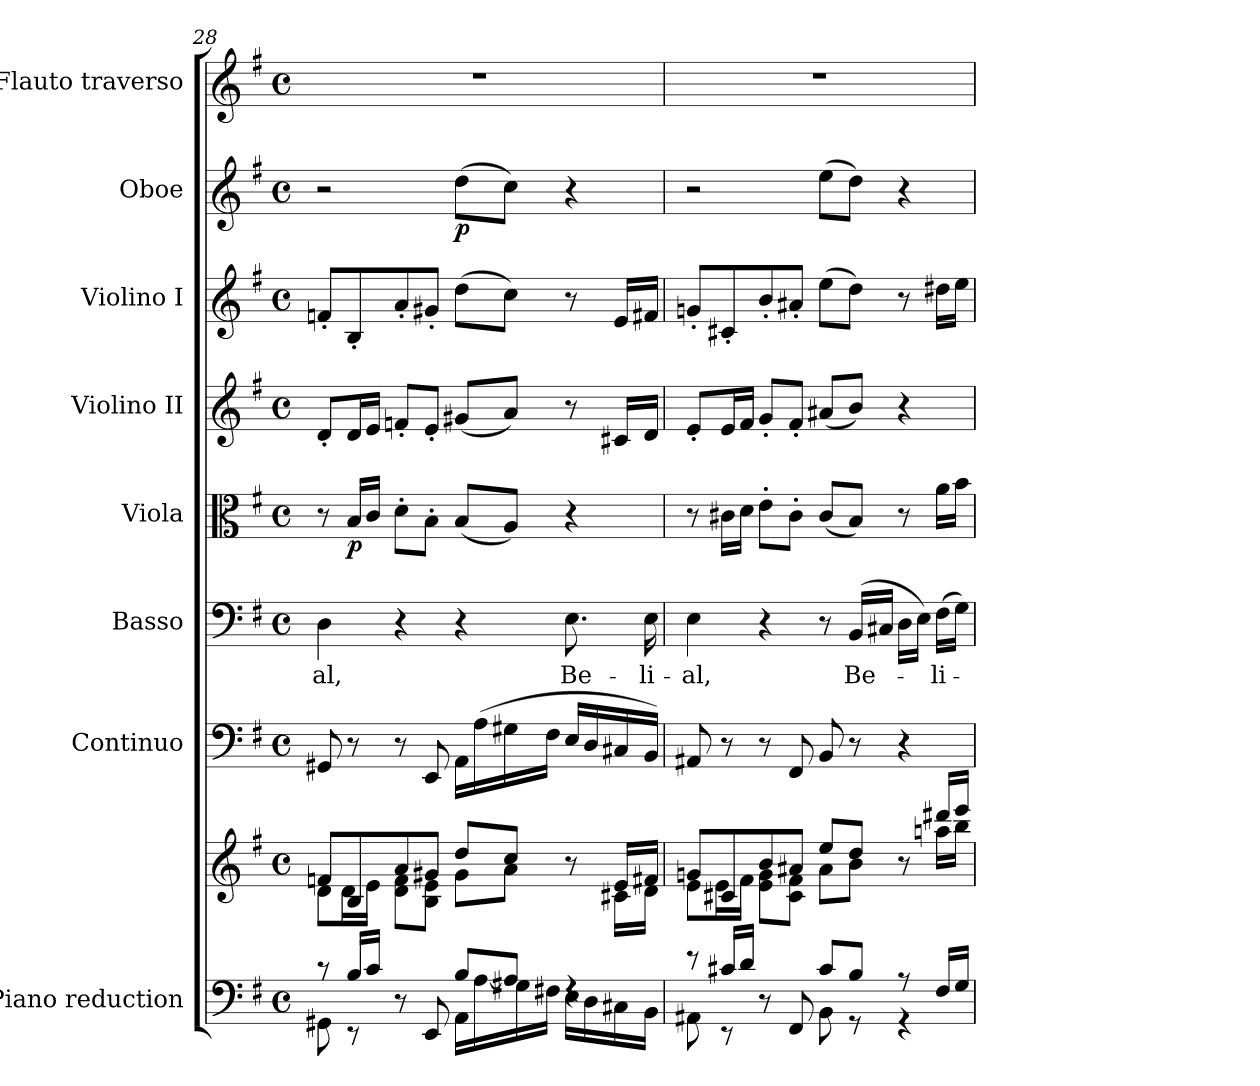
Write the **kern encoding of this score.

**kern	**kern	**kern	**kern	**text	**kern	**dynam	**kern	**kern	**kern	**dynam	**kern
*part8	*part8	*part7	*part6	*part6	*part5	*part5	*part4	*part3	*part2	*part2	*part1
*staff9	*staff8	*staff7	*staff6	*staff6	*staff5	*staff5	*staff4	*staff3	*staff2	*staff2	*staff1
*I"Piano reduction	*	*I"Continuo	*I"Basso	*	*I"Viola	*	*I"Violino II	*I"Violino I	*I"Oboe	*	*I"Flauto traverso
*I'Pno	*	*	*	*	*I'Vla	*	*I'Vln	*I'Vln	*I'Ob	*	*I'Fl
*clefF4	*clefG2	*clefF4	*clefF4	*	*clefC3	*	*clefG2	*clefG2	*clefG2	*	*clefG2
*k[f#]	*k[f#]	*k[f#]	*k[f#]	*	*k[f#]	*	*k[f#]	*k[f#]	*k[f#]	*	*k[f#]
*M4/4	*M4/4	*M4/4	*M4/4	*	*M4/4	*	*M4/4	*M4/4	*M4/4	*	*M4/4
*met(c)	*met(c)	*met(c)	*met(c)	*	*met(c)	*	*met(c)	*met(c)	*met(c)	*	*met(c)
=28	=28	=28	=28	=28	=28	=28	=28	=28	=28	=28	=28
*^	*^	*	*	*	*	*	*	*	*	*	*
!	!	!	!	!	!	!LO:LY:b	!	!	!	!	!	!	!
8r	8GG#X\	8fn/L	8d\L	8GG#X/	4D\	-al,	8r	.	8d'/L	8fn'/L	2r	.	1r
!	!	!	!	!	!	!	!	!LO:DY:b	!	!	!	!	!
16B/LL	8r	8B/	16d\L	8r	.	.	16B/LL	p	16d/L	8B'/	.	.	.
16c/JJ	.	.	16e\JJ	.	.	.	16c/JJ	.	16e/JJ	.	.	.	.
8ryy	8r	8a/	8d\ 8f\L	8r	4r	.	8d'\L	.	8fn'/L	8a'/	.	.	.
8EE/	8ryy	8g#X/J	8B\ 8e\J	8EE/	.	.	8B'\J	.	8e'/J	8g#X'/J	.	.	.
!	!	!	!	!	!	!	!	!	!	!	!	!LO:DY:b	!
8B/L	16AA\LL	8dd/L	8g#\L	16AA\LL	4r	.	(<8B/L	.	(<8g#X/L	(>8dd\L	(>8dd\L	p	.
.	[16A\	.	.	(>16A\	.	.	.	.	.	.	.	.	.
8A/J]	16G#X\	8cc/J	8a\J	16G#X\	.	.	8A/J)	.	8a/J)	8cc\J)	8cc\J)	.	.
.	16F#X\JJ	.	.	16F#\JJ	.	.	.	.	.	.	.	.	.
!	!	!	!	!	!	!LO:LY:b	!	!	!	!	!	!	!
4rF	16E\LL	8r	8ryy	16E/LL	8.E\	Be-	4r	.	8r	8r	4r	.	.
.	16D\	.	.	16D/	.	.	.	.	.	.	.	.	.
.	16C#X\	16e/LL	16c#X\LL	16C#X/	.	.	.	.	16c#X/LL	16e/LL	.	.	.
!	!	!	!	!	!	!LO:LY:b	!	!	!	!	!	!	!
.	16BB\JJ	16f#X/JJ	16d\JJ	16BB/JJ)	16E\	-li-	.	.	16d/JJ	16f#X/JJ	.	.	.
!!LO:PB:g=z
=29	=29	=29	=29	=29	=29	=29	=29	=29	=29	=29	=29	=29	=29
!	!	!	!	!	!	!LO:LY:b	!	!	!	!	!	!	!
8r	8AA#X\	8gn/L	8e\L	8AA#X/	4E\	-al,	8r	.	8e'/L	8gn'/L	2r	.	1r
16c#X/LL	8r	8c#X/	16e\L	8r	.	.	16c#X\LL	.	16e/L	8c#X'/	.	.	.
16d/JJ	.	.	16f#\JJ	.	.	.	16d\JJ	.	16f#/JJ	.	.	.	.
8ryy	8r	8b/	8e\ 8g\L	8r	4r	.	8e'\L	.	8g'/L	8b'/	.	.	.
8ryy	8FF#/	8a#X/J	8c#\ 8f#\J	8FF#/	.	.	8c#'\J	.	8f#'/J	8a#X'/J	.	.	.
8c#/L	8BB\	8ee/L	8a#\L	8BB/	8r	.	(<8c#/L	.	(<8a#X/L	(>8ee\L	(>8ee\L	.	.
!	!	!	!	!	!	!LO:LY:b	!	!	!	!	!	!	!
8B/J	8r	8dd/J	8b\J	8r	(>16BB/LL	Be-	8B/J)	.	8b/J)	8dd\J)	8dd\J)	.	.
.	.	.	.	.	16C#X/JJ	.	.	.	.	.	.	.	.
8r	4r	8r	8ryy	4r	16D\LL	.	8r	.	4r	8r	4r	.	.
.	.	.	.	.	16E\JJ)	.	.	.	.	.	.	.	.
!	!	!	!	!	!	!LO:LY:b	!	!	!	!	!	!	!
16F#/LL	.	16ddd#X/LL	16aan\LL	.	(>16F#\LL	-li-	16a\LL	.	.	16dd#X\LL	.	.	.
16G/JJ	.	16eee/JJ	16bb\JJ	.	16G\JJ)	.	16b\JJ	.	.	16ee\JJ	.	.	.
*v	*v	*	*	*	*	*	*	*	*	*	*	*	*
*	*v	*v	*	*	*	*	*	*	*	*	*	*
=	=	=	=	=	=	=	=	=	=	=	=
*-	*-	*-	*-	*-	*-	*-	*-	*-	*-	*-	*-
